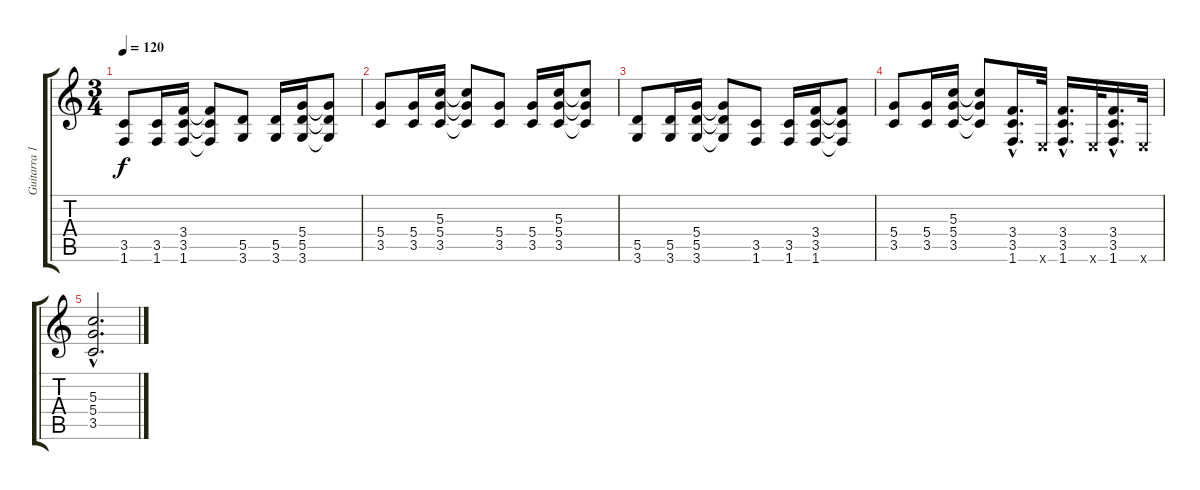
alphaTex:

\track ("Guitarra 1 - Mathias" "Guitarra 1") {instrument distortionguitar}
\staff {score tabs}
\tuning (E4 B3 G3 D3 A2 E2) {hide}
\ts (3 4)
\tempo 120
\clef g2
\ks c
(3.5 1.6).8{dy f} (3.5 1.6).16 (3.4 3.5 1.6).16 (3.4{t} 3.5{t} 1.6{t}).8 (5.5 3.6).8 (5.5 3.6).16 (5.4 5.5 3.6).16 (5.4{t} 5.5{t} 3.6{t}).8 |
(5.4 3.5).8 (5.4 3.5).16 (5.3 5.4 3.5).16 (5.3{t} 5.4{t} 3.5{t}).8 (5.4 3.5).8 (5.4 3.5).16 (5.3 5.4 3.5).16 (5.3{t} 5.4{t} 3.5{t}).8 |
(5.5 3.6).8 (5.5 3.6).16 (5.4 5.5 3.6).16 (5.4{t} 5.5{t} 3.6{t}).8 (3.5 1.6).8 (3.5 1.6).16 (3.4 3.5 1.6).16 (3.4{t} 3.5{t} 1.6{t}).8 |
(5.4 3.5).8 (5.4 3.5).16 (5.3 5.4 3.5).16 (5.3{t} 5.4{t} 3.5{t}).8 (3.4{hac} 3.5{hac} 1.6{hac}).16{d} 0.6{x}.32 (3.4{hac} 3.5{hac} 1.6{hac}).16{d} 0.6{x}.32 (3.4{hac} 3.5{hac} 1.6{hac}).16{d} 0.6{x}.32 |
(5.3{hac} 5.4{hac} 3.5{hac}).2{d}
